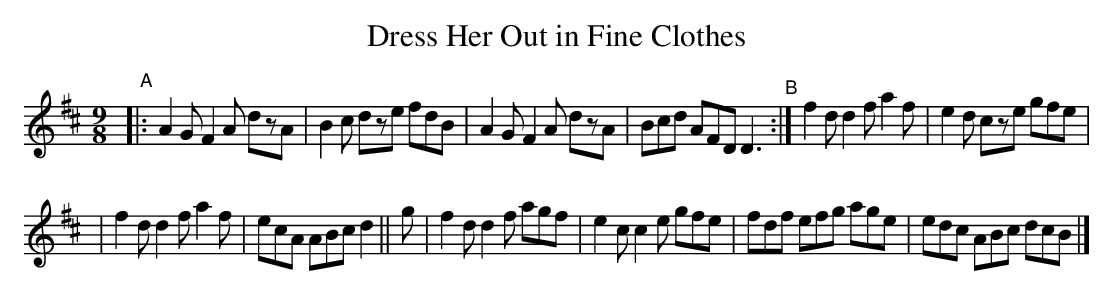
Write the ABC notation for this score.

X:1
T: Dress Her Out in Fine Clothes
M: 9/8
L: 1/8
K: D
"^A"|: A2G F2A dzA | B2c dze fdB | A2G F2A dzA | Bcd AFD D3 "^B":| f2d d2f a2f | e2d cze gfe |
| f2d d2f a2f | ecA ABc d2 || g | f2d d2f agf | e2c c2e gfe | fdf efg age | edc ABc dcB |]
